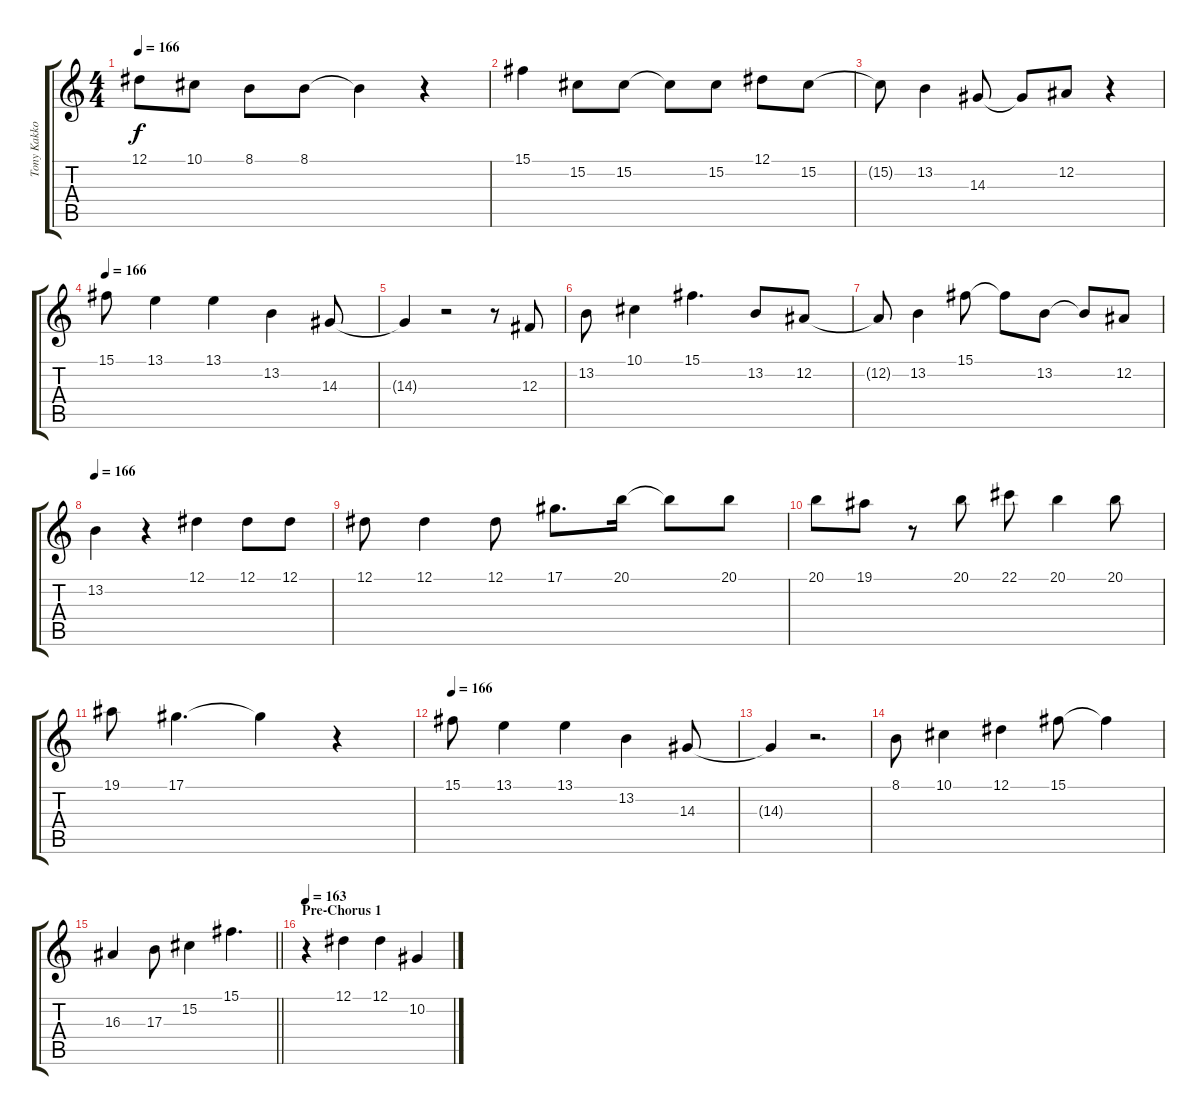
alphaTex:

\track ("Tony Kakko" "Tony Kakko") {mute instrument lead1square}
\staff {score tabs}
\tuning (Eb4 Bb3 Gb3 Db3 Ab2 Eb2) {hide}
\ts (4 4)
\tempo 166
\clef g2
\ks c
12.1{t}.8{dy f} 10.1.8 8.1.8 8.1.8 8.1{t}.4 r.4 |
15.1.4 15.2.8 15.2.8 15.2{t}.8 15.2.8 12.1.8 15.2.8 |
15.2{t}.8 13.2.4 14.3.8 14.3{t}.8 12.2.8 r.4 |
\tempo 166
15.1.8 13.1.4 13.1.4 13.2.4 14.3.8 |
14.3{t}.4 r.2 r.8 12.3.8 |
13.2.8 10.1.4 15.1.4{d} 13.2.8 12.2.8 |
12.2{t}.8 13.2.4 15.1.8 15.1{t}.8 13.2.8 13.2{t}.8 12.2.8 |
\tempo 163
\tempo 166
13.2.4 r.4 12.1.4 12.1.8 12.1.8 |
12.1.8 12.1.4 12.1.8 17.1.8{d} 20.1.16 20.1{t}.8 20.1.8 |
20.1.8 19.1.8 r.8 20.1.8 22.1.8 20.1.4 20.1.8 |
19.1.8 17.1.4{d} 17.1{t}.4 r.4 |
\tempo 166
15.1.8 13.1.4 13.1.4 13.2.4 14.3.8 |
14.3{t}.4 r.2{d} |
8.1.8 10.1.4 12.1.4 15.1.8 15.1{t}.4 |
\barLineRight lightlight
16.3.4 17.3.8 15.2.4 15.1.4{d} |
\section ("" "Pre-Chorus 1")
\tempo 163
r.4 12.1.4 12.1.4 10.2.4
